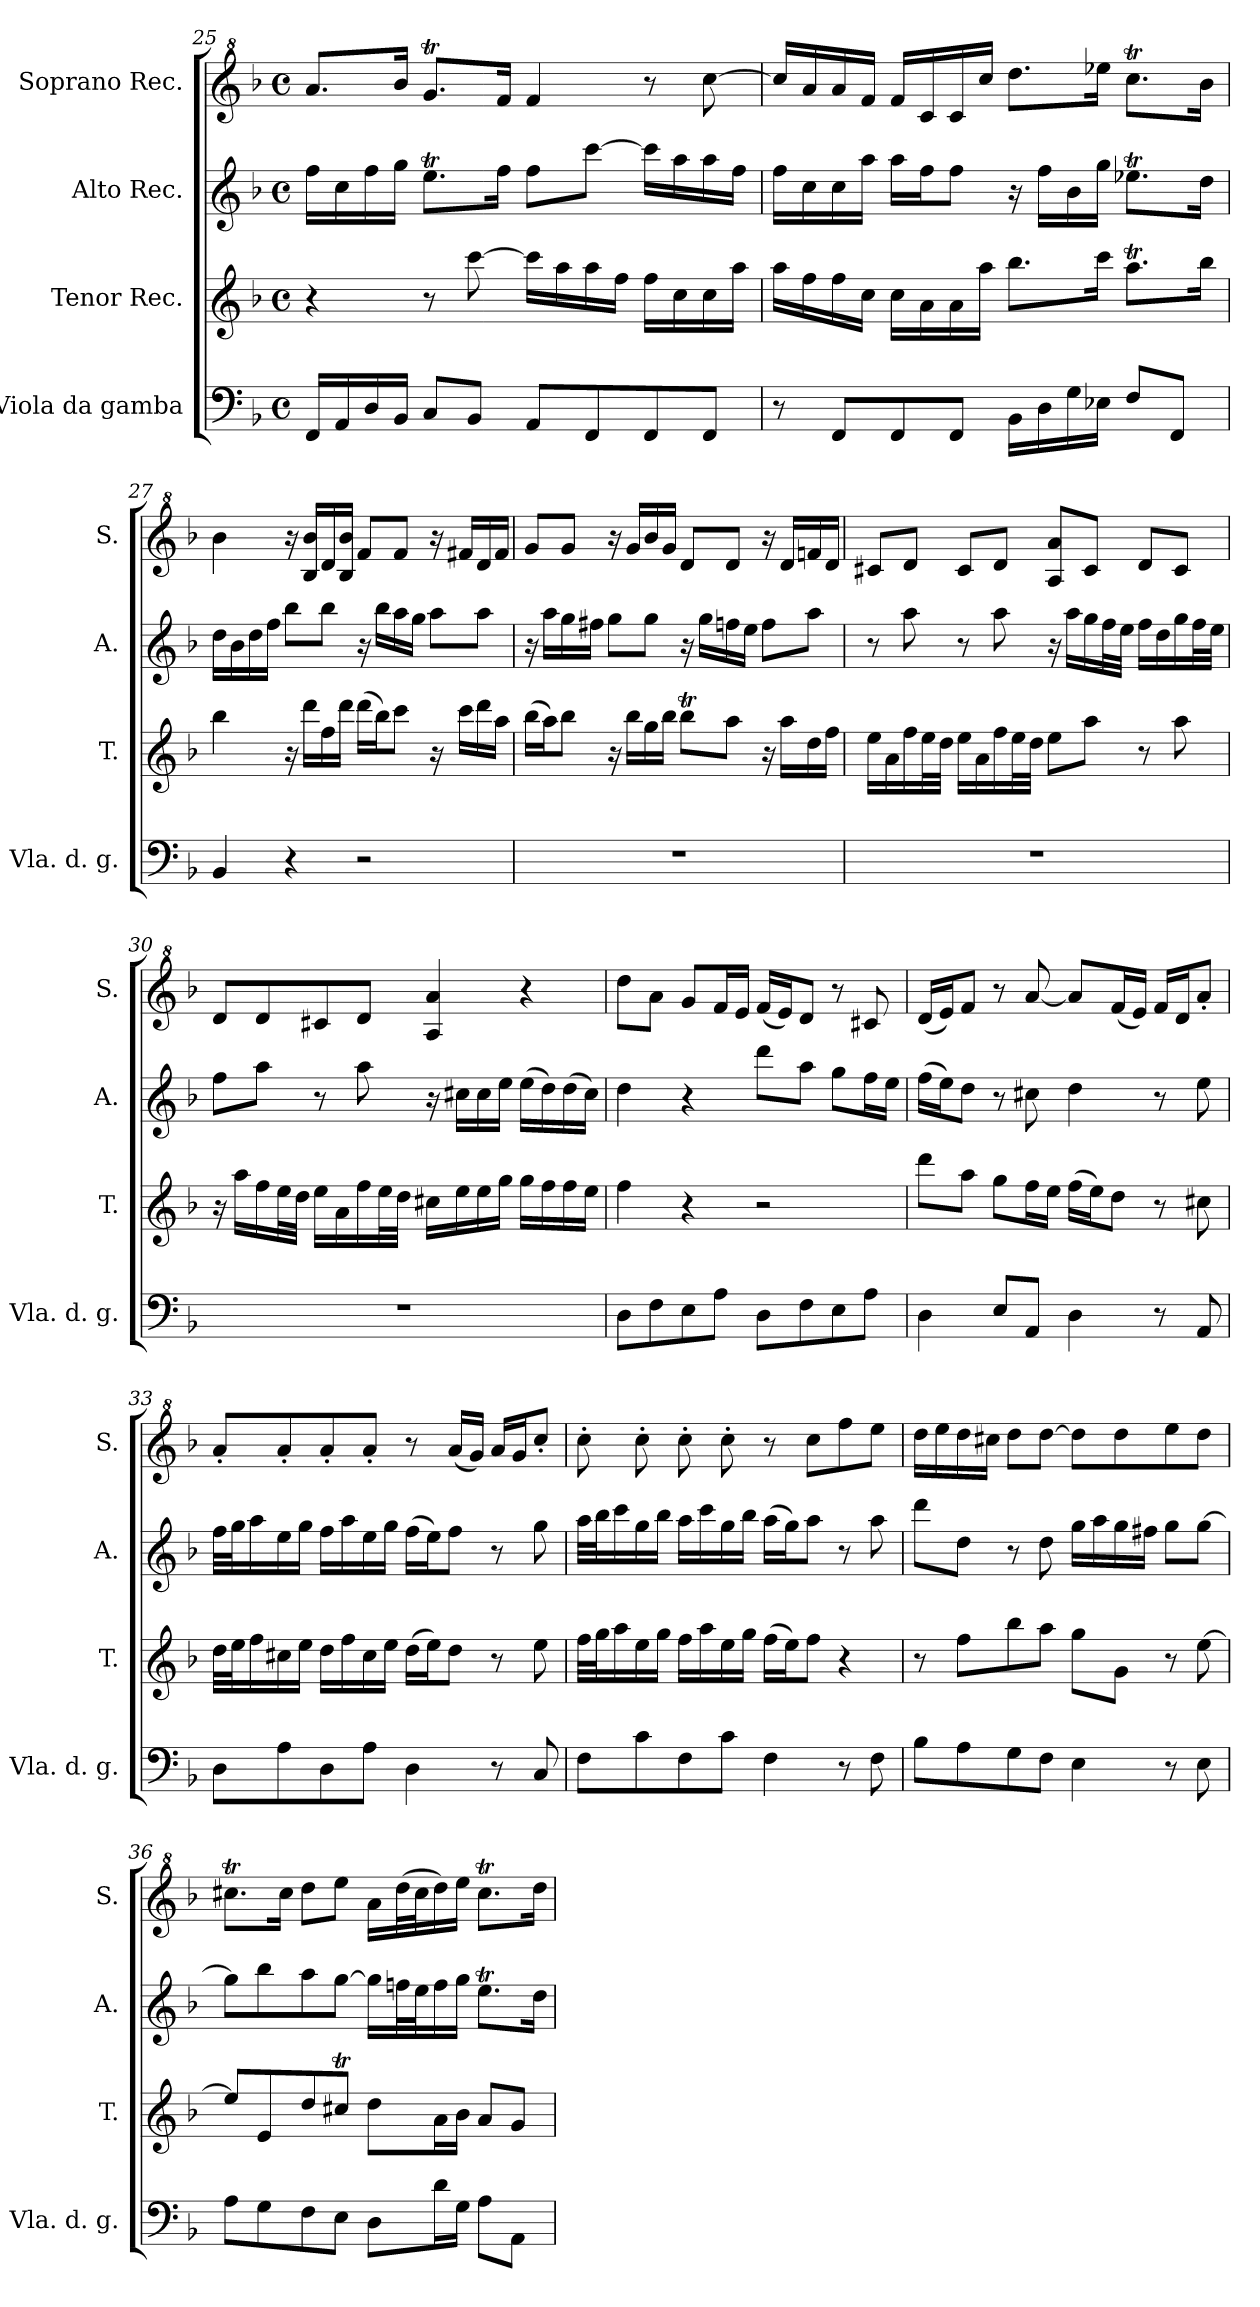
**kern	**kern	**kern	**kern
*part4	*part3	*part2	*part1
*staff4	*staff3	*staff2	*staff1
*I"Viola da gamba	*I"Tenor Rec.	*I"Alto Rec.	*I"Soprano Rec.
*I'Vla. d. g.	*I'T.	*I'A.	*I'S.
!!LO:LB:g=z
*clefF4	*clefG2	*clefG2	*clefG^2
*k[b-]	*k[b-]	*k[b-]	*k[b-]
*M4/4	*M4/4	*M4/4	*M4/4
*met(c)	*met(c)	*met(c)	*met(c)
=25	=25	=25	=25
16FF/LL	4r	16ff\LL	8.aa/L
16AA/	.	16cc\	.
16D/	.	16ff\	.
16BB-/JJ	.	16gg\JJ	16bb-/Jk
8C/L	8r	8.eet\L	8.ggT/L
8BB-/J	[8ccc\	.	.
.	.	16ff\Jk	16ff/Jk
8AA/L	16ccc\LL]	8ff\L	4ff/
.	16aa\	.	.
8FF/	16aa\	[8ccc\J	.
.	16ff\JJ	.	.
8FF/	16ff\LL	16ccc\LL]	8r
.	16cc\	16aa\	.
8FF/J	16cc\	16aa\	[8ccc\
.	16aa\JJ	16ff\JJ	.
=26	=26	=26	=26
8r	16aa\LL	16ff\LL	16ccc/LL]
.	16ff\	16cc\	16aa/
8FF/L	16ff\	16cc\	16aa/
.	16cc\JJ	16aa\JJ	16ff/JJ
8FF/	16cc\LL	16aa\LL	16ff/LL
.	16a\	16ff\J	16cc/
8FF/J	16a\	8ff\J	16cc/
.	16aa\JJ	.	16ccc/JJ
16BB-\LL	8.bb-\L	16r	8.ddd\L
16D\	.	16ff\LL	.
16G\	.	16b-\	.
16E-X\JJ	16ccc\Jk	16gg\JJ	16eee-X\Jk
8F/L	8.aat\L	8.ee-XT\L	8.cccT\L
8FF/J	.	.	.
.	16bb-\Jk	16dd\Jk	16bb-\Jk
=27	=27	=27	=27
4BB-/	4bb-\	16dd\LL	4bb-\
.	.	16b-\	.
.	.	16dd\	.
.	.	16ff\JJ	.
4r	16r	8bb-\L	16r
.	16ddd\LL	.	16b-/ 16bb-/LL
.	16ff\	8bb-\J	16dd/
.	16ddd\JJ	.	16b-/ 16bb-/JJ
2r	(>16ddd\LL	16r	8ff/L
.	16bb-\J)	16bb-\LL	.
.	8ccc\J	16aa\	8ff/J
.	.	16gg\JJ	.
.	16r	8aa\L	16r
.	16ccc\LL	.	16ff#X/LL
.	16ddd\	8aa\J	16dd/
.	16aa\JJ	.	16ff#/JJ
=28	=28	=28	=28
1r	(>16bb-\LL	16r	8gg/L
.	16aa\J)	16aa\LL	.
.	8bb-\J	16gg\	8gg/J
.	.	16ff#X\JJ	.
.	16r	8gg\L	16r
.	16bb-\LL	.	16gg/LL
.	16gg\	8gg\J	16bb-/
.	16bb-\JJ	.	16gg/JJ
.	8bb-T\L	16r	8dd/L
.	.	16gg\LL	.
.	8aa\J	16ffn\	8dd/J
.	.	16ee\JJ	.
.	16r	8ff\L	16r
.	16aa\LL	.	16dd/LL
.	16dd\	8aa\J	16ffn/
.	16ff\JJ	.	16dd/JJ
!!LO:LB:g=z
=29	=29	=29	=29
1r	16ee\LL	8r	8cc#X/L
.	16a\	.	.
.	16ff\	8aa\	8dd/J
.	32ee\L	.	.
.	32dd\JJJ	.	.
.	16ee\LL	8r	8cc#/L
.	16a\	.	.
.	16ff\	8aa\	8dd/J
.	32ee\L	.	.
.	32dd\JJJ	.	.
.	8ee\L	16r	8a/ 8aa/L
.	.	16aa\LL	.
.	8aa\J	16gg\	8cc#/J
.	.	32ff\L	.
.	.	32ee\JJJ	.
.	8r	16ff\LL	8dd/L
.	.	16dd\	.
.	8aa\	16gg\	8cc#/J
.	.	32ff\L	.
.	.	32ee\JJJ	.
=30	=30	=30	=30
1r	16r	8ff\L	8dd/L
.	16aa\LL	.	.
.	16ff\	8aa\J	8dd/
.	32ee\L	.	.
.	32dd\JJJ	.	.
.	16ee\LL	8r	8cc#X/
.	16a\	.	.
.	16ff\	8aa\	8dd/J
.	32ee\L	.	.
.	32dd\JJJ	.	.
.	16cc#X\LL	16r	4a/ 4aa/
.	16ee\	16cc#X\LL	.
.	16ee\	16cc#\	.
.	16gg\JJ	16ee\JJ	.
.	16gg\LL	(>16ee\LL	4r
.	16ff\	16dd\)	.
.	16ff\	(>16dd\	.
.	16ee\JJ	16cc#\JJ)	.
=31	=31	=31	=31
8D\L	4ff\	4dd\	8ddd\L
8F\	.	.	8aa\J
8E\	4r	4r	8gg/L
8A\J	.	.	16ff/L
.	.	.	16ee/JJ
8D\L	2r	8ddd\L	(<16ff/LL
.	.	.	16ee/J)
8F\	.	8aa\J	8dd/J
8E\	.	8gg\L	8r
8A\J	.	16ff\L	8cc#X/
.	.	16ee\JJ	.
=32	=32	=32	=32
4D\	8ddd\L	(>16ff\LL	(<16dd/LL
.	.	16ee\J)	16ee/J)
.	8aa\J	8dd\J	8ff/J
8E/L	8gg\L	8r	8r
8AA/J	16ff\L	8cc#X\	[8aa/
.	16ee\JJ	.	.
4D\	(>16ff\LL	4dd\	8aa/L]
.	16ee\J)	.	.
.	8dd\J	.	(<16ff/L
.	.	.	16ee/JJ)
8r	8r	8r	16ff/LL
.	.	.	16dd/J
8AA/	8cc#X\	8ee\	8aa'/J
!!LO:LB:g=z
=33	=33	=33	=33
8D\L	32dd\LLL	32ff\LLL	8aa'/L
.	32ee\J	32gg\J	.
.	16ff\	16aa\	.
8A\	16cc#X\	16ee\	8aa'/
.	16ee\JJ	16gg\JJ	.
8D\	16dd\LL	16ff\LL	8aa'/
.	16ff\	16aa\	.
8A\J	16cc#\	16ee\	8aa'/J
.	16ee\JJ	16gg\JJ	.
4D\	(>16dd\LL	(>16ff\LL	8r
.	16ee\J)	16ee\J)	.
.	8dd\J	8ff\J	(<16aa/LL
.	.	.	16gg/JJ)
8r	8r	8r	16aa/LL
.	.	.	16gg/J
8C/	8ee\	8gg\	8ccc'/J
=34	=34	=34	=34
8F\L	32ff\LLL	32aa\LLL	8ccc'\
.	32gg\J	32bb-\J	.
.	16aa\	16ccc\	.
8c\	16ee\	16gg\	8ccc'\
.	16gg\JJ	16bb-\JJ	.
8F\	16ff\LL	16aa\LL	8ccc'\
.	16aa\	16ccc\	.
8c\J	16ee\	16gg\	8ccc'\
.	16gg\JJ	16bb-\JJ	.
4F\	(>16ff\LL	(>16aa\LL	8r
.	16ee\J)	16gg\J)	.
.	8ff\J	8aa\J	8ccc\L
8r	4r	8r	8fff\
8F\	.	8aa\	8eee\J
=35	=35	=35	=35
8B-\L	8r	8ddd\L	16ddd\LL
.	.	.	16eee\
8A\	8ff\L	8dd\J	16ddd\
.	.	.	16ccc#X\JJ
8G\	8bb-\	8r	8ddd\L
8F\J	8aa\J	8dd\	[8ddd\J
4E\	8gg\L	16gg\LL	8ddd\L]
.	.	16aa\	.
.	8g\J	16gg\	8ddd\
.	.	16ff#X\JJ	.
8r	8r	8gg\L	8eee\
8E\	[8ee\	[8gg\J	8ddd\J
=36	=36	=36	=36
8A\L	8ee/L]	8gg\L]	8.ccc#Xt\L
8G\	8e/	8bb-\	.
.	.	.	16ccc#\Jk
8F\	8dd/	8aa\	8ddd\L
8E\J	8cc#Xt/J	[8gg\J	8eee\J
8D\L	8dd\L	16gg\LL]	16aa\LL
.	.	32ffn\L	(>32ddd\L
.	.	32ee\J	32ccc#\J
16d\L	16a\L	16ff\	16ddd\)
16G\JJ	16b-\JJ	16gg\JJ	16eee\JJ
8A\L	8a/L	8.eet\L	8.ccc#t\L
8AA\J	8g/J	.	.
.	.	16dd\Jk	16ddd\Jk
=	=	=	=
*-	*-	*-	*-
